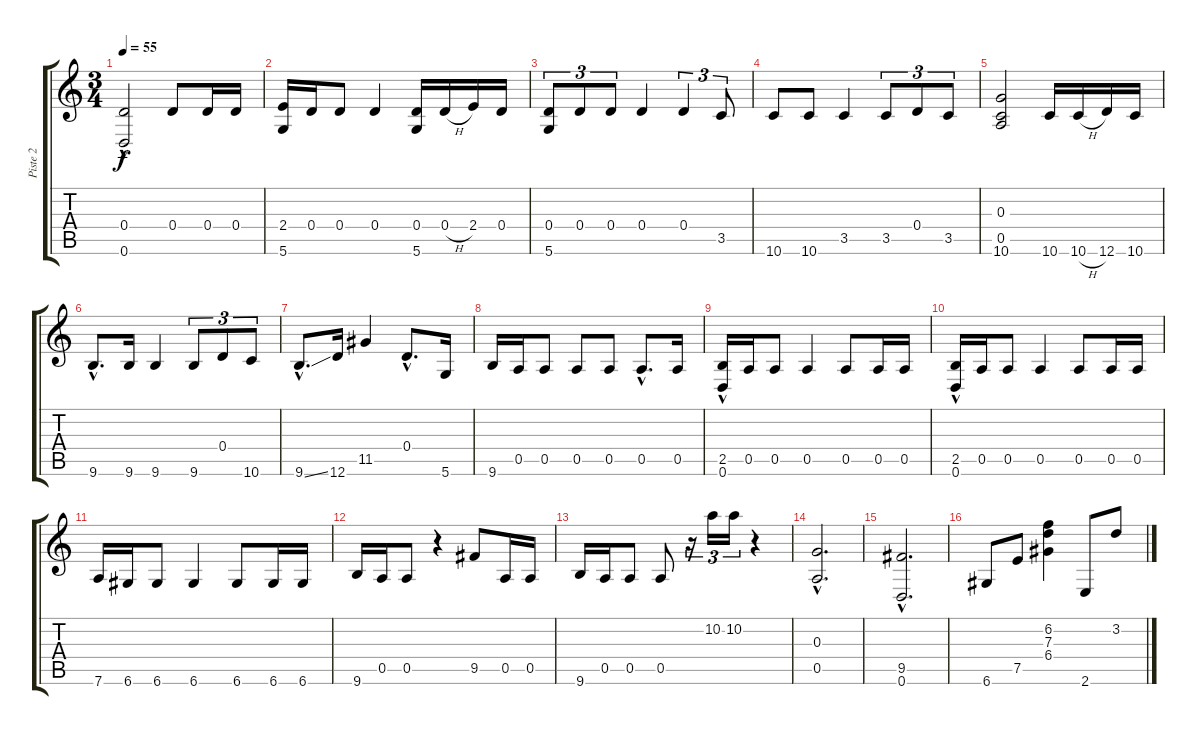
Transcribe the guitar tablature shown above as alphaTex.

\track ("Piste 2" "Piste 2") {instrument acousticguitarnylon}
\staff {score tabs}
\tuning (E4 B3 G3 D3 A2 D2) {hide}
\ts (3 4)
\tempo 55
\clef g2
\ks c
(0.4 0.6{hac}).2{dy f} 0.4.8 0.4.16 0.4.16 |
(2.4 5.6).16 0.4.16 0.4.8 0.4.4 (0.4 5.6).16 0.4{h}.16 2.4.16 0.4.16 |
(0.4 5.6).8{tu (3 2)} 0.4.8{tu (3 2)} 0.4.8{tu (3 2)} 0.4.4 0.4.4{tu (3 2)} 3.5.8{tu (3 2)} |
10.6.8 10.6.8 3.5.4 3.5.8{tu (3 2)} 0.4.8{tu (3 2)} 3.5.8{tu (3 2)} |
(0.3 0.5 10.6).2 10.6.16 10.6{h}.16 12.6.16 10.6.16 |
9.6{hac}.8{d} 9.6.16 9.6.4 9.6.8{tu (3 2)} 0.4.8{tu (3 2)} 10.6.8{tu (3 2)} |
9.6{ss hac}.8{d} 12.6.16 11.5.4 0.4{hac}.8{d} 5.6.16 |
9.6.16 0.5.16 0.5.8 0.5.8 0.5.8 0.5{hac}.8{d} 0.5.16 |
(2.5 0.6{hac}).16 0.5.16 0.5.8 0.5.4 0.5.8 0.5.16 0.5.16 |
(2.5 0.6{hac}).16 0.5.16 0.5.8 0.5.4 0.5.8 0.5.16 0.5.16 |
7.6.16 6.6.16 6.6.8 6.6.4 6.6.8 6.6.16 6.6.16 |
9.6.16 0.5.16 0.5.8 r.4 9.5.8 0.5.16 0.5.16 |
9.6.16 0.5.16 0.5.8 0.5.8 r.16{tu (3 2)} 10.2.16{tu (3 2)} 10.2.16{tu (3 2)} r.4 |
(0.3{hac} 0.5{hac}).2{d} |
(9.5{hac} 0.6{hac}).2{d} |
6.6.8 7.5.8 (6.2 7.3 6.4).4 2.6.8 3.2.8
